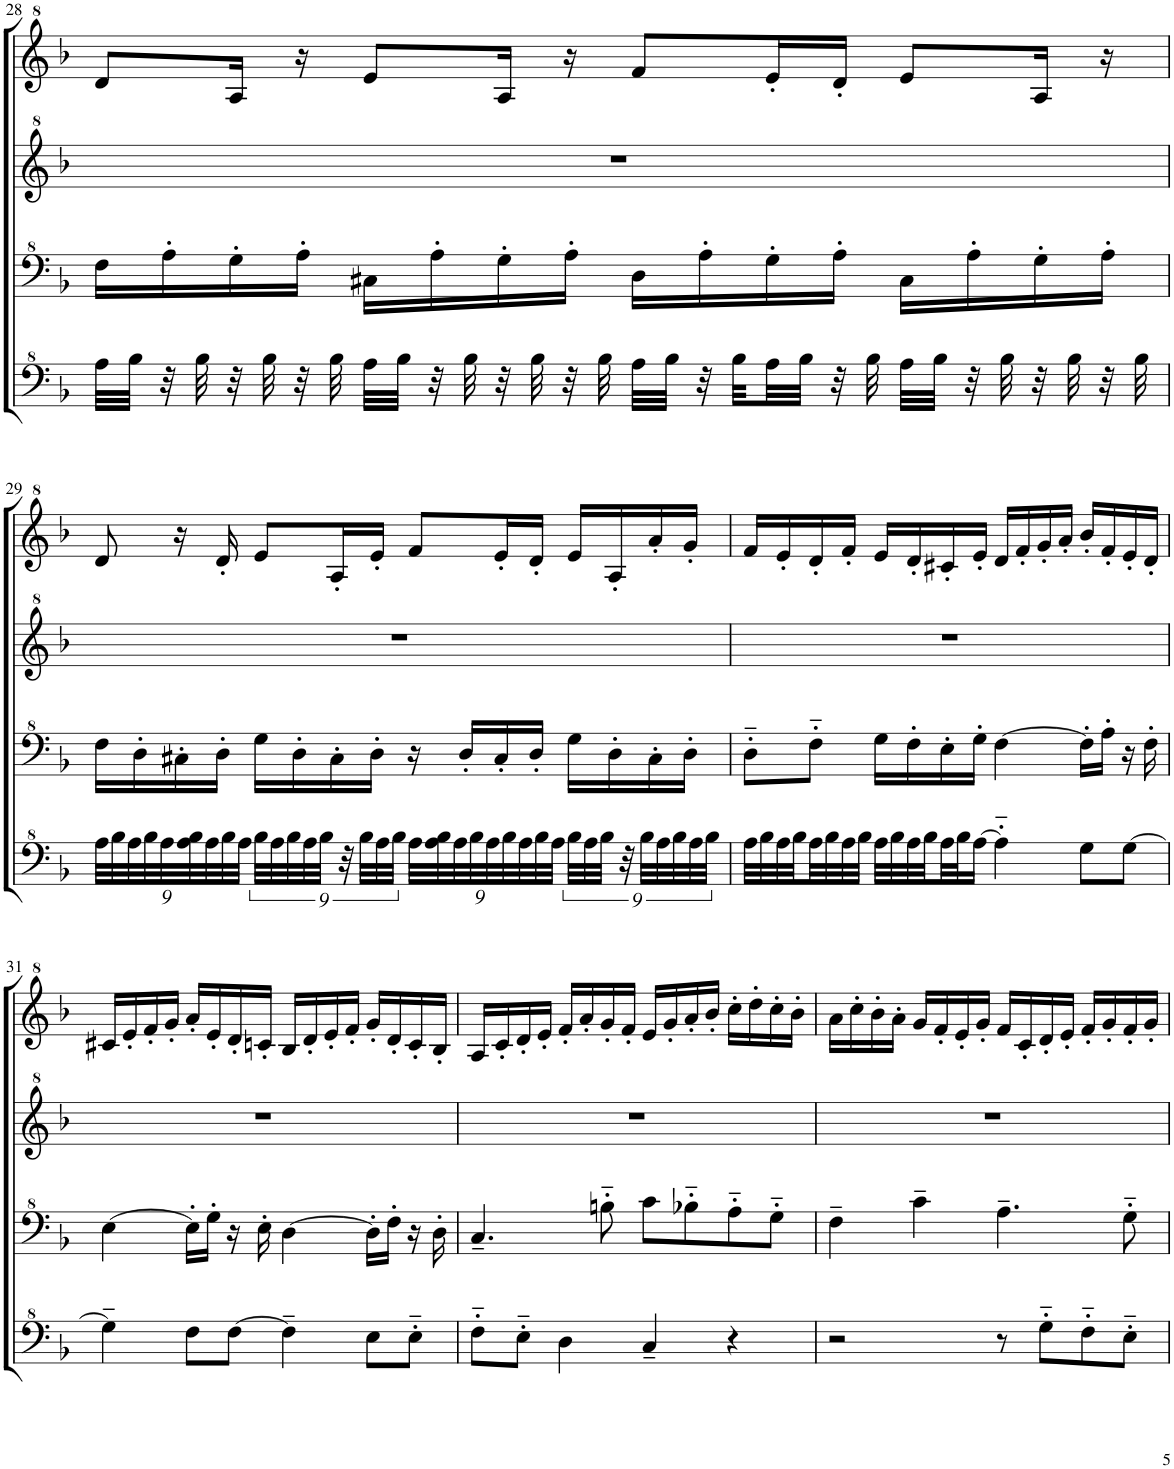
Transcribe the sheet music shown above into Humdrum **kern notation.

**kern	**kern	**kern	**kern
*part1	*part1	*part1	*part1
*staff4	*staff3	*staff2	*staff1
*I"Model III	*	*	*
!!LO:PB:g=z
*clefF^4	*clefF^4	*clefG^2	*clefG^2
*k[b-]	*k[b-]	*k[b-]	*k[b-]
*M4/4	*M4/4	*M4/4	*M4/4
=28	=28	=28	=28
32a\LLL	16f\LL	1r	8dd/L
32b-\JJJ	.	.	.
32r	16a'\	.	.
32b-\	.	.	.
32r	16g'\	.	16a/Jk
32b-\	.	.	.
32r	16a'\JJ	.	16r
32b-\	.	.	.
32a\LLL	16c#X\LL	.	8ee/L
32b-\JJJ	.	.	.
32r	16a'\	.	.
32b-\	.	.	.
32r	16g'\	.	16a/Jk
32b-\	.	.	.
32r	16a'\JJ	.	16r
32b-\	.	.	.
32a\LLL	16d\LL	.	8ff/L
32b-\JJJ	.	.	.
32r	16a'\	.	.
32b-\LLL	.	.	.
32a\	16g'\	.	16ee'/L
32b-\JJJ	.	.	.
32r	16a'\JJ	.	16dd'/JJ
32b-\	.	.	.
32a\LLL	16c#\LL	.	8ee/L
32b-\JJJ	.	.	.
32r	16a'\	.	.
32b-\	.	.	.
32r	16g'\	.	16a/Jk
32b-\	.	.	.
32r	16a'\JJ	.	16r
32b-\	.	.	.
!!LO:LB:g=z
=29	=29	=29	=29
*Xbrackettup	*	*	*
36a\LLL	16f\LL	1r	8dd/
36b-\	.	.	.
36a\	.	.	.
.	16d'\	.	.
36b-\	.	.	.
36a\	.	.	.
.	16c#X'\	.	16r
36a\ 36b-\	.	.	.
36a\	.	.	.
.	16d'\JJ	.	16dd'/
36b-\	.	.	.
36a\JJJ	.	.	.
*brackettup	*	*	*
36b-\LLL	16g\LL	.	8ee/L
36a\	.	.	.
36b-\	.	.	.
.	16d'\	.	.
36a\	.	.	.
36b-\JJJ	.	.	.
.	16c#'\	.	16a'/L
36r	.	.	.
36b-\LLL	.	.	.
.	16d'\JJ	.	16ee'/JJ
36a\	.	.	.
36b-\JJJ	.	.	.
*Xbrackettup	*	*	*
36a\LLL	16r	.	8ff/L
36a\ 36b-\	.	.	.
36a\	.	.	.
.	16d'/LL	.	.
36b-\	.	.	.
36a\	.	.	.
.	16c#'/	.	16ee'/L
36b-\	.	.	.
36a\	.	.	.
.	16d'/JJ	.	16dd'/JJ
36b-\	.	.	.
36a\JJJ	.	.	.
*brackettup	*	*	*
36b-\LLL	16g\LL	.	16ee/LL
36a\	.	.	.
36b-\JJJ	.	.	.
.	16d'\	.	16a'/
36r	.	.	.
36b-\LLL	.	.	.
.	16c#'\	.	16aa'/
36a\	.	.	.
36b-\	.	.	.
.	16d'\JJ	.	16gg'/JJ
36a\	.	.	.
36b-\JJJ	.	.	.
=30	=30	=30	=30
32a\LLL	8d'~\L	1r	16ff/LL
32b-\	.	.	.
32a\	.	.	16ee'/
32b-\	.	.	.
32a\	8f'~\J	.	16dd'/
32b-\	.	.	.
32a\	.	.	16ff'/JJ
32b-\JJJ	.	.	.
32a\LLL	16g\LL	.	16ee/LL
32b-\	.	.	.
32a\	16f'\	.	16dd'/
32b-\	.	.	.
32a\	16e'\	.	16cc#X'/
32b-\J	.	.	.
[16a\JJ	16g'\JJ	.	16ee'/JJ
4a'~\]	[4f\	.	16dd/LL
.	.	.	16ff'/
.	.	.	16gg'/
.	.	.	16aa'/JJ
8g\L	16f'\LL]	.	16bb-'/LL
.	16a'\JJ	.	16ff'/
[8g\J	16r	.	16ee'/
.	16f'\	.	16dd'/JJ
!!LO:LB:g=z
=31	=31	=31	=31
4g~\]	[4e\	1r	16cc#X/LL
.	.	.	16ee'/
.	.	.	16ff'/
.	.	.	16gg'/JJ
8f\L	16e'\LL]	.	16aa'/LL
.	16g'\JJ	.	16ee'/
[8f\J	16r	.	16dd'/
.	16e'\	.	16ccn'/JJ
4f~\]	[4d\	.	16b-/LL
.	.	.	16dd'/
.	.	.	16ee'/
.	.	.	16ff'/JJ
8e\L	16d'\LL]	.	16gg'/LL
.	16f'\JJ	.	16dd'/
8e'~\J	16r	.	16cc'/
.	16d'\	.	16b-'/JJ
=32	=32	=32	=32
8f'~\L	4.c~/	1r	16a/LL
.	.	.	16cc'/
8e'~\J	.	.	16dd'/
.	.	.	16ee'/JJ
4d\	.	.	16ff'/LL
.	.	.	16aa'/
.	8bn'~\	.	16gg'/
.	.	.	16ff'/JJ
4c~/	8cc\L	.	16ee/LL
.	.	.	16gg'/
.	8b-X'~\	.	16aa'/
.	.	.	16bb-'/JJ
4r	8a'~\	.	16ccc'\LL
.	.	.	16ddd'\
.	8g'~\J	.	16ccc'\
.	.	.	16bb-'\JJ
=33	=33	=33	=33
2r	4f~\	1r	16aa\LL
.	.	.	16ccc'\
.	.	.	16bb-'\
.	.	.	16aa'\JJ
.	4cc~\	.	16gg/LL
.	.	.	16ff'/
.	.	.	16ee'/
.	.	.	16gg'/JJ
8r	4.a~\	.	16ff/LL
.	.	.	16cc'/
8g'~\L	.	.	16dd'/
.	.	.	16ee'/JJ
8f'~\	.	.	16ff'/LL
.	.	.	16gg'/
8e'~\J	8g'~\	.	16ff'/
.	.	.	16gg'/JJ
=	=	=	=
*-	*-	*-	*-
